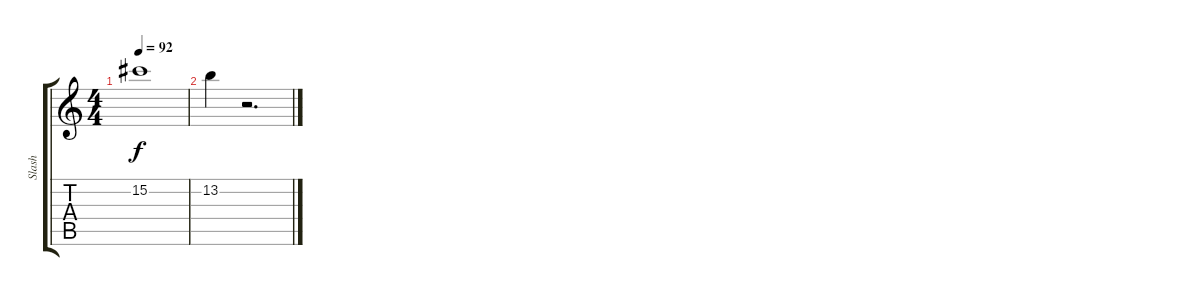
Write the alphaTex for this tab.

\track ("Slash " "Slash ") {instrument electricguitarjazz}
\staff {score tabs}
\tuning (Eb4 Bb3 Gb3 Db3 Ab2 Eb2) {hide}
\ts (4 4)
\tempo 92
\clef g2
\ks c
15.2{t}.1{dy f} |
13.2.4 r.2{d}
